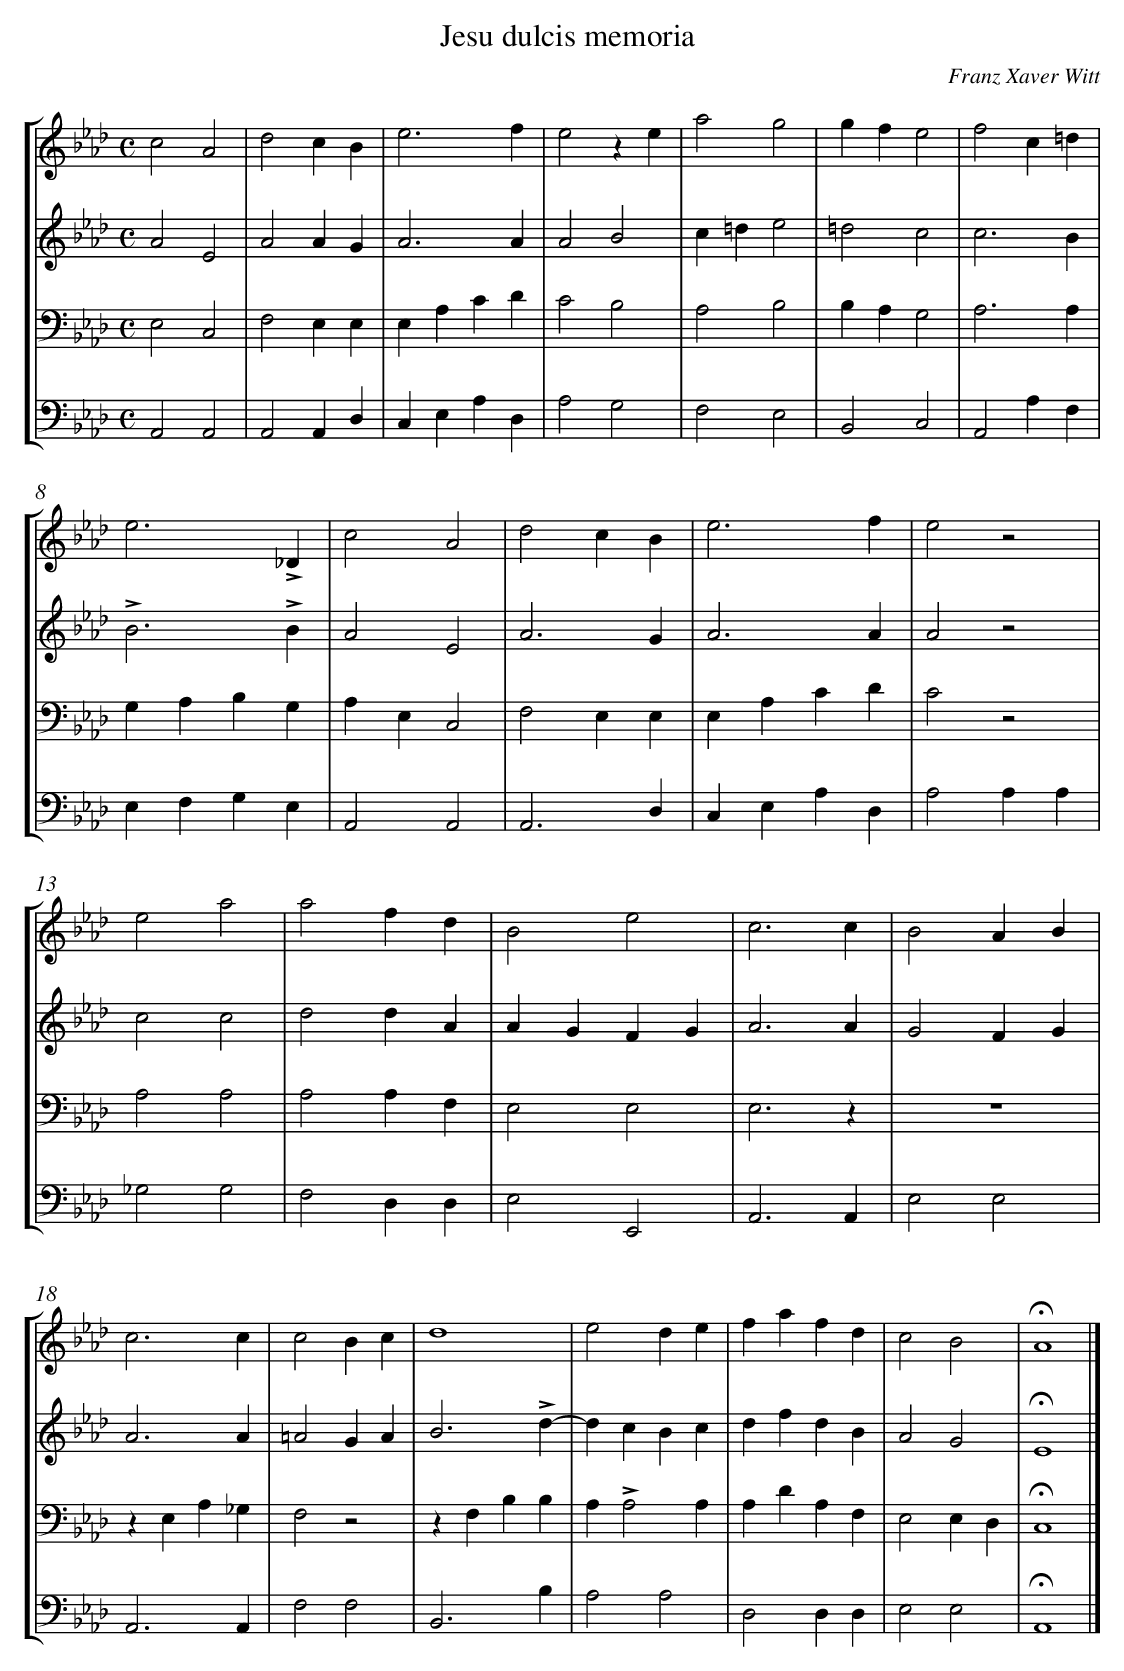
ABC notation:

X:1
T: Jesu dulcis memoria
C: Franz Xaver Witt
L: 1/4
M: C
%%staves [1 2 3 4]
V: 1 clef=treble
V: 2 clef=treble
V: 3 clef=bass
V: 4 clef=bass
K: Ab
[V:1] c2A2 |
[V:2] A2E2 |
[V:3] E,2C,2 |
[V:4] A,,2A,,2 |
[V:1] d2cB |
[V:2] A2AG |
[V:3] F,2E,E, |
[V:4] A,,2A,,D, |
[V:1] e3f |
[V:2] A3A |
[V:3] E,A,CD |
[V:4] C,E,A,D, |
[V:1] e2ze |
[V:2] A2B2 |
[V:3] C2B,2 |
[V:4] A,2G,2 |
[V:1] a2g2 |
[V:2] c=de2 |
[V:3] A,2B,2 |
[V:4] F,2E,2 |
[V:1] gfe2 |
[V:2] =d2c2 |
[V:3] B,A,G,2 |
[V:4] B,,2C,2 |
[V:1] f2c=d |
[V:2] c3B |
[V:3] A,3A, |
[V:4] A,,2A,F, |
[V:1] e3!accent!_D |
[V:2] !accent!B3!accent!B |
[V:3] G,A,B,G, |
[V:4] E,F,G,E, |
[V:1] c2A2 |
[V:2] A2E2 |
[V:3] A,E,C,2 |
[V:4] A,,2A,,2 |
[V:1] d2cB |
[V:2] A3G |
[V:3] F,2E,E, |
[V:4] A,,3D, |
[V:1] e3f |
[V:2] A3A |
[V:3] E,A,CD |
[V:4] C,E,A,D, |
[V:1] e2z2 |
[V:2] A2z2 |
[V:3] C2z2 |
[V:4] A,2A,A, |
[V:1] e2a2 |
[V:2] c2c2 |
[V:3] A,2A,2 |
[V:4] _G,2G,2 |
[V:1] a2fd |
[V:2] d2dA |
[V:3] A,2A,F, |
[V:4] F,2D,D, |
[V:1] B2e2 |
[V:2] AGFG |
[V:3] E,2E,2 |
[V:4] E,2E,,2 |
[V:1] c3c |
[V:2] A3A |
[V:3] E,3z |
[V:4] A,,3A,, |
[V:1] B2AB |
[V:2] G2FG |
[V:3] z4 |
[V:4] E,2E,2 |
[V:1] c3c |
[V:2] A3A |
[V:3] zE,A,_G, |
[V:4] A,,3A,, |
[V:1] c2Bc |
[V:2] =A2GA |
[V:3] F,2z2 |
[V:4] F,2F,2 |
[V:1] d4 |
[V:2] B3!accent!d- |
[V:3] zF,B,B, |
[V:4] B,,3B, |
[V:1] e2de |
[V:2] dcBc |
[V:3] A,!accent!A,2A, |
[V:4] A,2A,2 |
[V:1] fafd |
[V:2] dfdB |
[V:3] A,DA,F, |
[V:4] D,2D,D, |
[V:1] c2B2 |
[V:2] A2G2 |
[V:3] E,2E,D, |
[V:4] E,2E,2 |
[V:1] !fermata!A4 |]
[V:2] !fermata!E4 |]
[V:3] !fermata!C,4 |]
[V:4] !fermata!A,,4 |]
